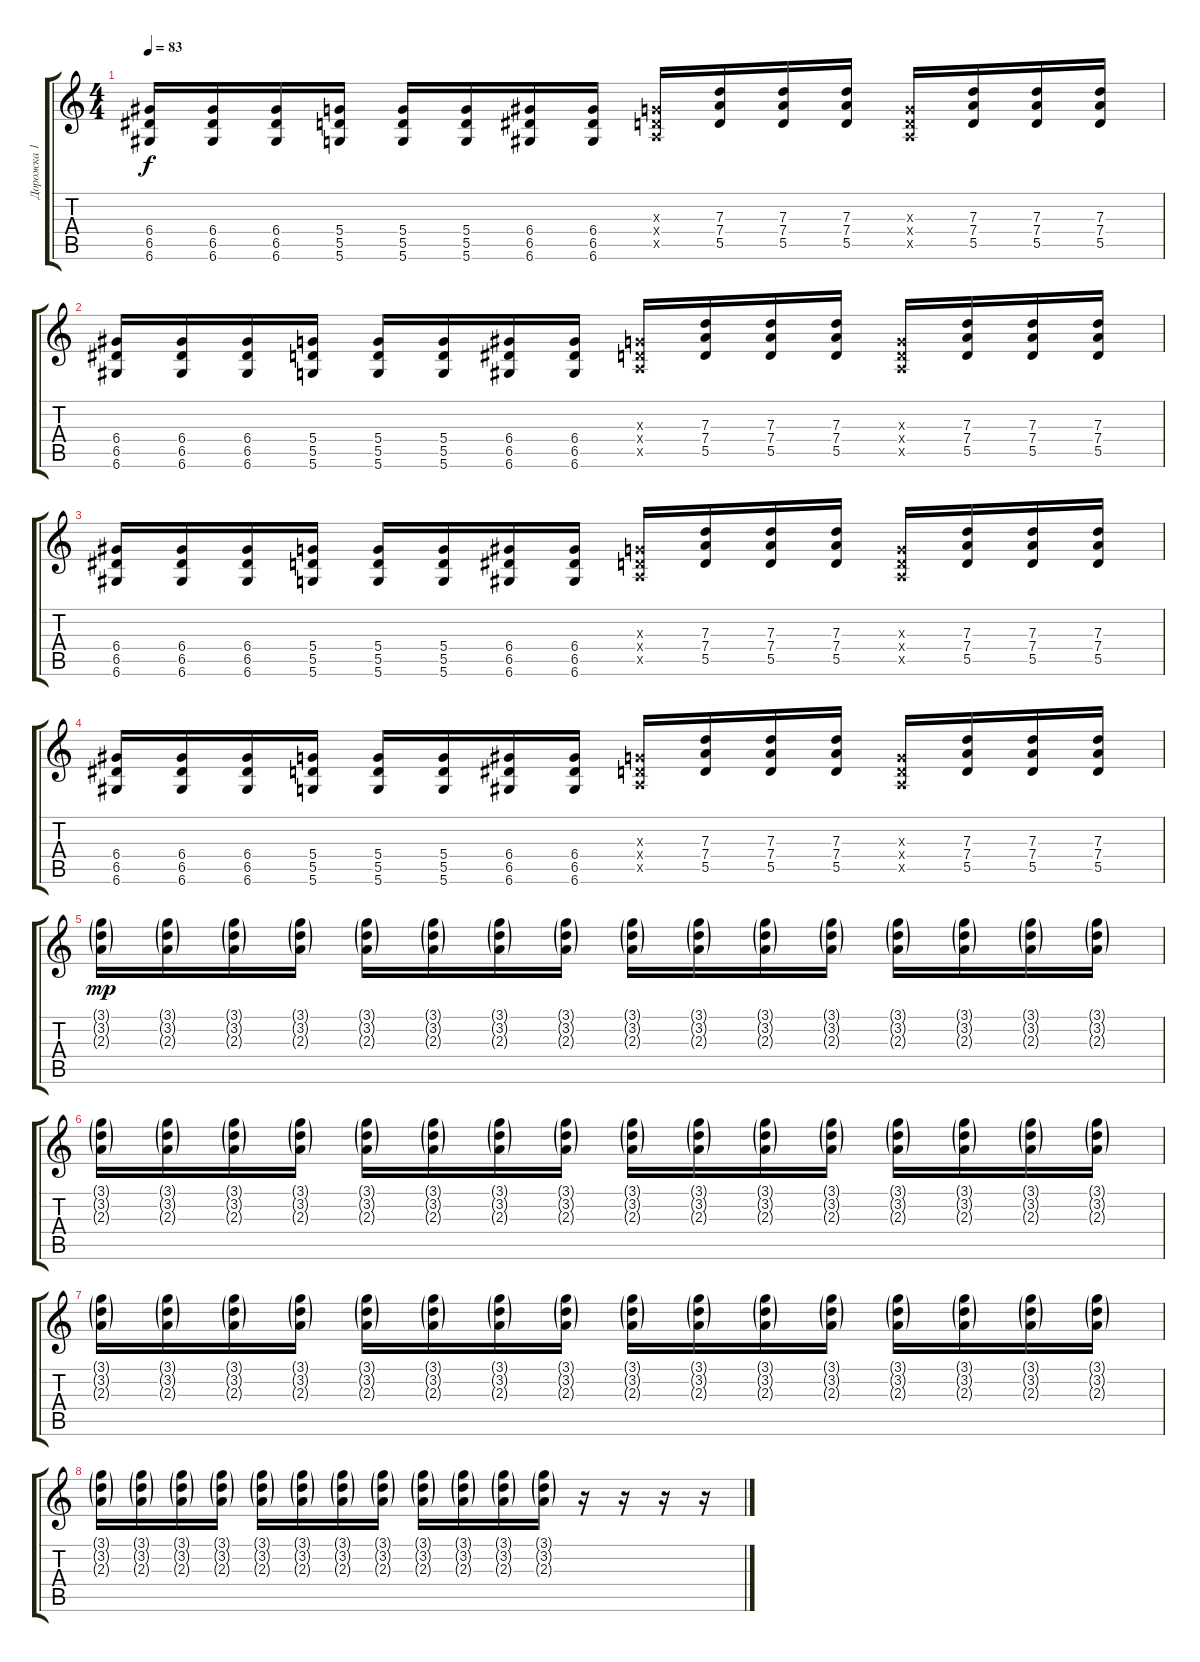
\track ("Дорожка 1" "Дорожка 1") {instrument distortionguitar}
\staff {score tabs}
\tuning (E4 B3 G3 D3 A2 D2) {hide}
\ts (4 4)
\tempo 83
\clef g2
\ks c
(6.4 6.5 6.6).16{dy f instrument distortionguitar} (6.4 6.5 6.6).16 (6.4 6.5 6.6).16 (5.4 5.5 5.6).16 (5.4 5.5 5.6).16 (5.4 5.5 5.6).16 (6.4 6.5 6.6).16 (6.4 6.5 6.6).16 (0.3{x} 0.4{x} 0.5{x}).16 (7.3 7.4 5.5).16 (7.3 7.4 5.5).16 (7.3 7.4 5.5).16 (0.3{x} 0.4{x} 0.5{x}).16 (7.3 7.4 5.5).16 (7.3 7.4 5.5).16 (7.3 7.4 5.5).16 |
(6.4 6.5 6.6).16 (6.4 6.5 6.6).16 (6.4 6.5 6.6).16 (5.4 5.5 5.6).16 (5.4 5.5 5.6).16 (5.4 5.5 5.6).16 (6.4 6.5 6.6).16 (6.4 6.5 6.6).16 (0.3{x} 0.4{x} 0.5{x}).16 (7.3 7.4 5.5).16 (7.3 7.4 5.5).16 (7.3 7.4 5.5).16 (0.3{x} 0.4{x} 0.5{x}).16 (7.3 7.4 5.5).16 (7.3 7.4 5.5).16 (7.3 7.4 5.5).16 |
(6.4 6.5 6.6).16 (6.4 6.5 6.6).16 (6.4 6.5 6.6).16 (5.4 5.5 5.6).16 (5.4 5.5 5.6).16 (5.4 5.5 5.6).16 (6.4 6.5 6.6).16 (6.4 6.5 6.6).16 (0.3{x} 0.4{x} 0.5{x}).16 (7.3 7.4 5.5).16 (7.3 7.4 5.5).16 (7.3 7.4 5.5).16 (0.3{x} 0.4{x} 0.5{x}).16 (7.3 7.4 5.5).16 (7.3 7.4 5.5).16 (7.3 7.4 5.5).16 |
(6.4 6.5 6.6).16 (6.4 6.5 6.6).16 (6.4 6.5 6.6).16 (5.4 5.5 5.6).16 (5.4 5.5 5.6).16 (5.4 5.5 5.6).16 (6.4 6.5 6.6).16 (6.4 6.5 6.6).16 (0.3{x} 0.4{x} 0.5{x}).16 (7.3 7.4 5.5).16 (7.3 7.4 5.5).16 (7.3 7.4 5.5).16 (0.3{x} 0.4{x} 0.5{x}).16 (7.3 7.4 5.5).16 (7.3 7.4 5.5).16 (7.3 7.4 5.5).16 |
(3.1{g} 3.2{g} 2.3{g}).16{dy mp volume 4} (3.1{g} 3.2{g} 2.3{g}).16 (3.1{g} 3.2{g} 2.3{g}).16 (3.1{g} 3.2{g} 2.3{g}).16 (3.1{g} 3.2{g} 2.3{g}).16 (3.1{g} 3.2{g} 2.3{g}).16 (3.1{g} 3.2{g} 2.3{g}).16 (3.1{g} 3.2{g} 2.3{g}).16 (3.1{g} 3.2{g} 2.3{g}).16 (3.1{g} 3.2{g} 2.3{g}).16 (3.1{g} 3.2{g} 2.3{g}).16 (3.1{g} 3.2{g} 2.3{g}).16 (3.1{g} 3.2{g} 2.3{g}).16 (3.1{g} 3.2{g} 2.3{g}).16 (3.1{g} 3.2{g} 2.3{g}).16 (3.1{g} 3.2{g} 2.3{g}).16 |
(3.1{g} 3.2{g} 2.3{g}).16 (3.1{g} 3.2{g} 2.3{g}).16 (3.1{g} 3.2{g} 2.3{g}).16 (3.1{g} 3.2{g} 2.3{g}).16 (3.1{g} 3.2{g} 2.3{g}).16 (3.1{g} 3.2{g} 2.3{g}).16 (3.1{g} 3.2{g} 2.3{g}).16 (3.1{g} 3.2{g} 2.3{g}).16 (3.1{g} 3.2{g} 2.3{g}).16 (3.1{g} 3.2{g} 2.3{g}).16 (3.1{g} 3.2{g} 2.3{g}).16 (3.1{g} 3.2{g} 2.3{g}).16 (3.1{g} 3.2{g} 2.3{g}).16 (3.1{g} 3.2{g} 2.3{g}).16 (3.1{g} 3.2{g} 2.3{g}).16 (3.1{g} 3.2{g} 2.3{g}).16 |
(3.1{g} 3.2{g} 2.3{g}).16 (3.1{g} 3.2{g} 2.3{g}).16 (3.1{g} 3.2{g} 2.3{g}).16 (3.1{g} 3.2{g} 2.3{g}).16 (3.1{g} 3.2{g} 2.3{g}).16 (3.1{g} 3.2{g} 2.3{g}).16 (3.1{g} 3.2{g} 2.3{g}).16 (3.1{g} 3.2{g} 2.3{g}).16 (3.1{g} 3.2{g} 2.3{g}).16 (3.1{g} 3.2{g} 2.3{g}).16 (3.1{g} 3.2{g} 2.3{g}).16 (3.1{g} 3.2{g} 2.3{g}).16 (3.1{g} 3.2{g} 2.3{g}).16 (3.1{g} 3.2{g} 2.3{g}).16 (3.1{g} 3.2{g} 2.3{g}).16 (3.1{g} 3.2{g} 2.3{g}).16 |
(3.1{g} 3.2{g} 2.3{g}).16 (3.1{g} 3.2{g} 2.3{g}).16 (3.1{g} 3.2{g} 2.3{g}).16 (3.1{g} 3.2{g} 2.3{g}).16 (3.1{g} 3.2{g} 2.3{g}).16 (3.1{g} 3.2{g} 2.3{g}).16 (3.1{g} 3.2{g} 2.3{g}).16 (3.1{g} 3.2{g} 2.3{g}).16 (3.1{g} 3.2{g} 2.3{g}).16 (3.1{g} 3.2{g} 2.3{g}).16 (3.1{g} 3.2{g} 2.3{g}).16 (3.1{g} 3.2{g} 2.3{g}).16 r.16 r.16 r.16 r.16
